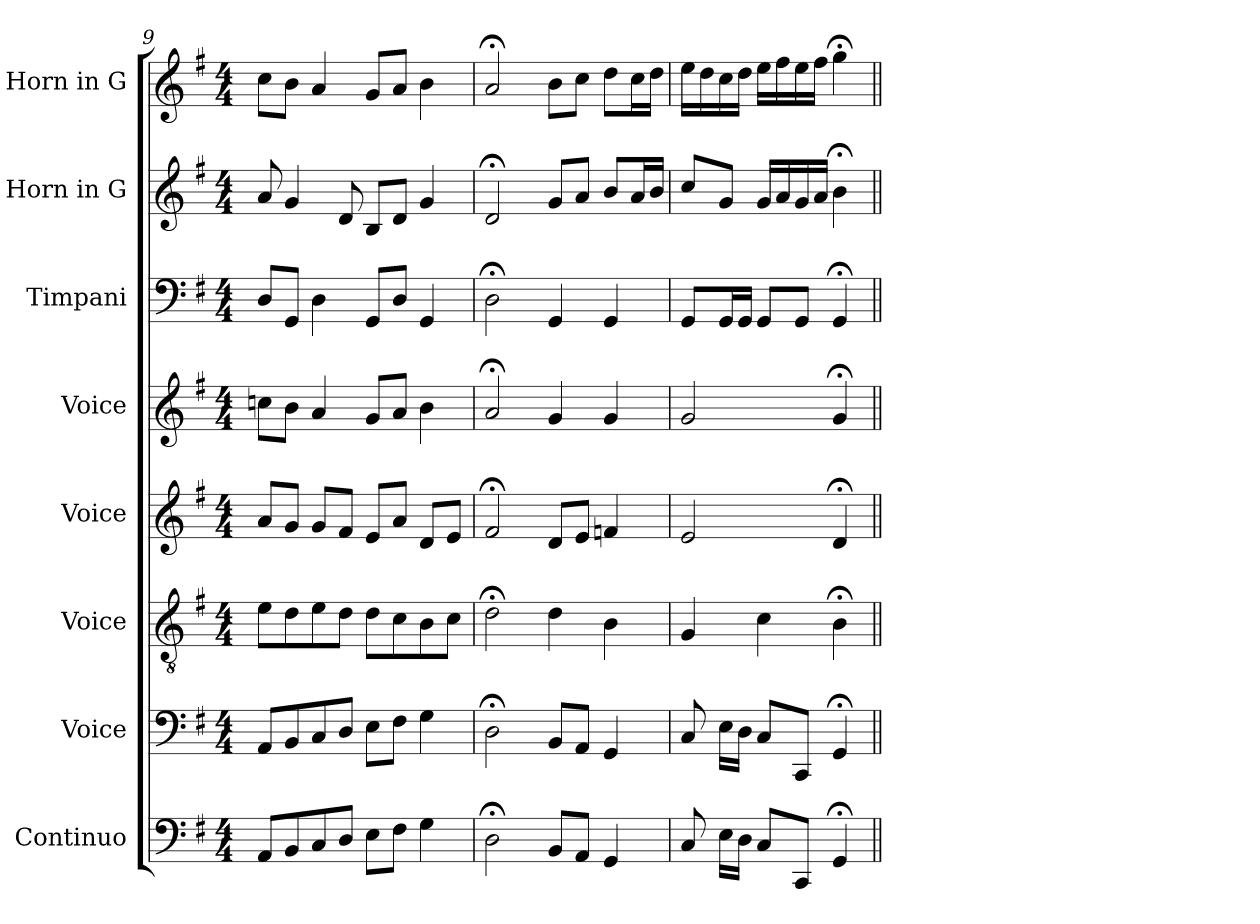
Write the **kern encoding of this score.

**kern	**kern	**kern	**kern	**kern	**kern	**kern	**kern
*part8	*part7	*part6	*part5	*part4	*part3	*part2	*part1
*staff8	*staff7	*staff6	*staff5	*staff4	*staff3	*staff2	*staff1
*I"Continuo	*I"Voice	*I"Voice	*I"Voice	*I"Voice	*I"Timpani	*I"Horn in G	*I"Horn in G
*I'Cont.	*I'V	*I'V	*I'V	*I'V	*I'Timp.	*	*
*clefF4	*clefF4	*clefGv2	*clefG2	*clefG2	*clefF4	*clefG2	*clefG2
*k[f#]	*k[f#]	*k[f#]	*k[f#]	*k[f#]	*k[f#]	*k[f#]	*k[f#]
*M4/4	*M4/4	*M4/4	*M4/4	*M4/4	*M4/4	*M4/4	*M4/4
=9	=9	=9	=9	=9	=9	=9	=9
8AAL	8AAL	8eL	8aL	8ccnL	8DL	8a	8ccL
8BB	8BB	8d	8gJ	8bJ	8GGJ	4g	8bJ
8C	8C	8e	8gL	4a	4D	.	4a
8DJ	8DJ	8dJ	8f#J	.	.	8d	.
8EL	8EL	8dL	8eL	8gL	8GGL	8BL	8gL
8F#J	8F#J	8c	8aJ	8aJ	8DJ	8dJ	8aJ
4G	4G	8B	8dL	4b	4GG	4g	4b
.	.	8cJ	8eJ	.	.	.	.
=10	=10	=10	=10	=10	=10	=10	=10
2D;<	2D;<	2d;<	2f#;<	2a;<	2D;<	2d;<	2a;<
8BBL	8BBL	4d	8dL	4g	4GG	8gL	8bL
8AAJ	8AAJ	.	8eJ	.	.	8aJ	8ccJ
4GG	4GG	4B	4fn	4g	4GG	8bL	8ddL
.	.	.	.	.	.	16aL	16ccL
.	.	.	.	.	.	16bJJ	16ddJJ
=11	=11	=11	=11	=11	=11	=11	=11
8C	8C	4G	2e	2g	8GGL	8ccL	16eeLL
.	.	.	.	.	.	.	16dd
16ELL	16ELL	.	.	.	16GGL	8gJ	16cc
16DJJ	16DJJ	.	.	.	16GGJJ	.	16ddJJ
8CL	8CL	4c	.	.	8GGL	16gLL	16eeLL
.	.	.	.	.	.	16a	16ff#
8CCJ	8CCJ	.	.	.	8GGJ	16g	16ee
.	.	.	.	.	.	16aJJ	16ff#JJ
4GG;<	4GG;<	4B;<	4d;<	4g;<	4GG;<	4b;<	4gg;<
=||	=||	=||	=||	=||	=||	=||	=||
*-	*-	*-	*-	*-	*-	*-	*-
